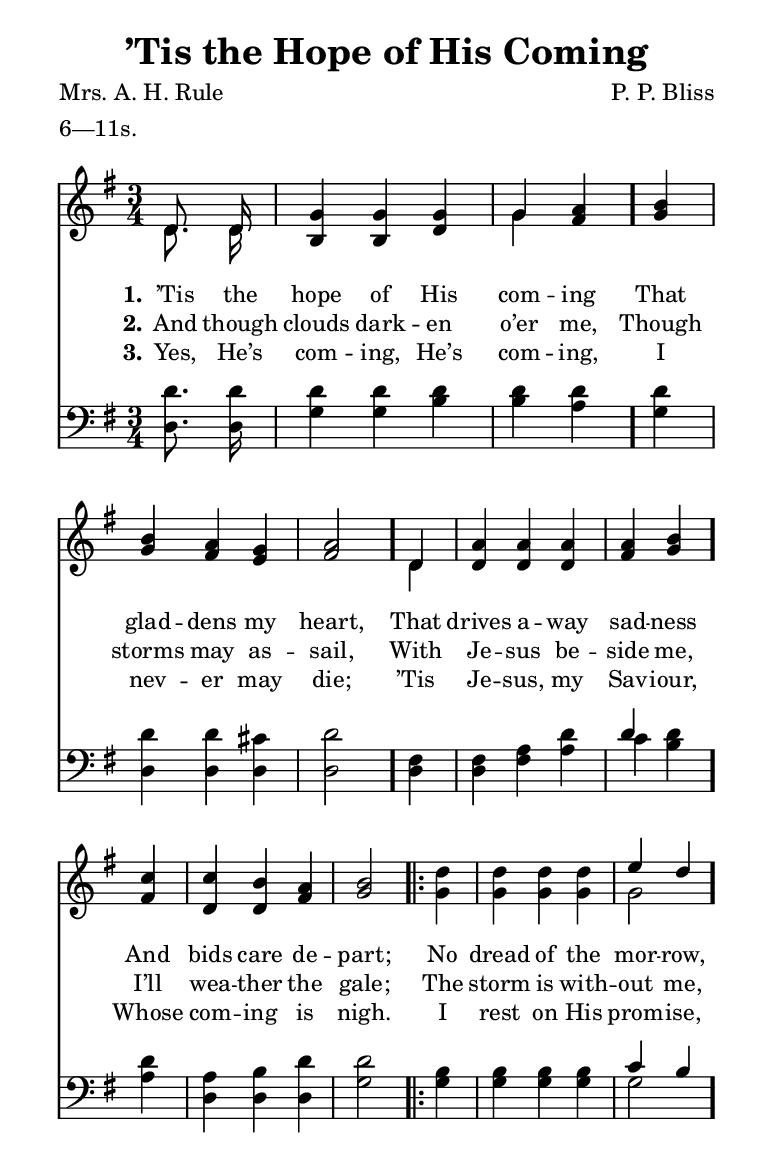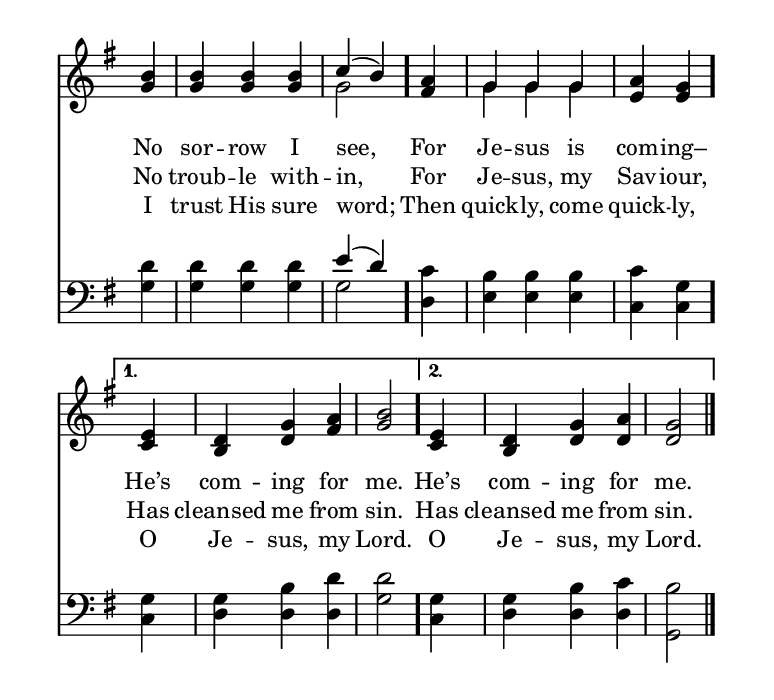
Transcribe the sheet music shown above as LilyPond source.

\include "common/global.ily"
\paper {
  \include "common/paper.ily"
  system-count = #(cond (is-eogsized 4) (#t #f))
}

\header{
  hymnnumber = "200"
  title = "’Tis the Hope of His Coming"
  tunename = "Hallelujah! ’Tis Done"
  meter = "6—11s."
  poet = "Mrs. A. H. Rule" % original has A. R. Rule, but Messages of Love Hymn Book shows A. H. Rule to be correct
  composer = "P. P. Bliss"
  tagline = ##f
}

% for fermata in MIDI
ta = { \tempo 4=80 }
tb = { \tempo 4=40 }

global = {
  \include "common/overrides.ily"
  \override Staff.TimeSignature.style = #'numbered
  \time 3/4
  \override Score.MetronomeMark.transparent = ##t % hide all fermata changes too
  \ta
  \key g \major
  \partial 4
  \autoBeamOff
}

notesSoprano = {
\global
\relative c' {

d8. d16 | g4 g g | g a b | b a g | a2 \eogbreak
d,4 | a' a a | a b c | c b a | b2 \eogbreak
\repeat volta 2 { d4 | d d d | e d b | b b b | c( b) \eogbreak a
                  g g g | a g }
\alternative {
  { e4 | d g a | b2 }
  { e,4 | d4 g a | g2 }
}


  \bar "|."

}
}

notesAlto = {
\global
\relative e' {

d8. d16 | b4 b d | g fis g | g fis e | fis2
d4 | d d d | fis g fis | d d fis | g2
\repeat volta 2 { g4 | g g g | g2 g4 | g g g | g2 fis4 |
                  g g g | e e }
\alternative {
  { c4 | b d fis | g2 }
  { c,4 | b d d | d2 }
}


}
}

notesTenor = {
\global
\relative a {

d8. d16 | d4 d d | d d d | d d cis | d2
fis,4 | fis a d | d d d | a b d | d2
\repeat volta 2 { b4 | b b b | c b d | d d d | e( d) c
                  b b b | c g }
\alternative {
  { g4 | g b d | d2 }
  { g,4 | g4 b c | b2 }
}

}
}

notesBass = {
\global
\relative f {

d8. d16 | g4 g b | b a g | d d d | d2
d4 | d fis a | c b a | d, d d | g2
\repeat volta 2 { g4 | g g g | g2 g4 | g g g | g2 d4
                  e e e | c c }
\alternative {
  { c4 | d d d | g2 }
  { c,4 | d d d | g,2 }
}

}
}

wordsA = \lyricmode {
\set stanza = "1."

’Tis the hope of His com -- ing \bar "."
That glad -- dens my heart, \bar "."
That drives a -- way sad -- ness \bar "."
And bids care de -- part; \bar ".|:-||"
No dread of the mor -- row, \bar "."
No sor -- row I see, \bar "."
For Je -- sus is com -- ing– \bar "."
He’s com -- ing for me. \bar "." %{HIDE>%} He’s com -- ing for me. %{<HIDE%}

}

wordsB = \lyricmode {
\set stanza = "2."

And though clouds dark -- en o’er me,
Though storms may as -- sail,
With Je -- sus be -- side me,
I’ll wea -- ther the gale;
The storm is with -- out me,
No troub -- le with -- in,
For Je -- sus, my Sav -- iour,
Has cleansed me from sin. %{HIDE>%} Has cleansed me from sin. %{<HIDE%}

}

wordsC = \lyricmode {
\set stanza = "3."

Yes, He’s com -- ing, He’s com -- ing,
I nev -- er may die;
’Tis Je -- sus, my Sav -- iour,
Whose com -- ing is nigh.
I rest on His prom -- ise,
I trust His sure word;
Then quick -- ly, come quick -- ly,
O Je -- sus, my Lord. %{HIDE>%} O Je -- sus, my Lord. %{<HIDE%}

}

\score {
  \context ChoirStaff <<
    \context Staff = upper <<
      \set Staff.autoBeaming = ##f
      \set ChoirStaff.systemStartDelimiter = #'SystemStartBar
      \set ChoirStaff.printPartCombineTexts = ##f
      \partcombine #'(2 . 9) \notesSoprano \notesAlto
      \context NullVoice = sopranos { \voiceOne << \notesSoprano >> }
      \context Lyrics = one   \lyricsto sopranos \wordsA
      \context Lyrics = two   \lyricsto sopranos \wordsB
      \context Lyrics = three \lyricsto sopranos \wordsC
    >>
    \context Staff = men <<
      \set Staff.autoBeaming = ##f
      \clef bass
      \set ChoirStaff.printPartCombineTexts = ##f
      \partcombine #'(2 . 9) \notesTenor \notesBass
    >>
  >>
  \layout {
    \include "common/layout.ily"
  }
}

\score {
  \unfoldRepeats \context ChoirStaff <<
    \context Staff = upper <<
      \context Voice = sopranos { \voiceOne << \notesSoprano >> }
      \context Voice = altos { \voiceTwo << \notesAlto >> }
    >>
    \context Staff = men <<
      \context Voice = tenors { \voiceOne << \notesTenor >> }
      \context Voice = basses { \voiceTwo << \notesBass >> }
    >>
  >>
  \midi{
    \include "common/midi.ily"
  }
}

\version "2.19.49"  % necessary for upgrading to future LilyPond versions.

% vi:set et ts=2 sw=2 ai nocindent syntax=lilypond:
